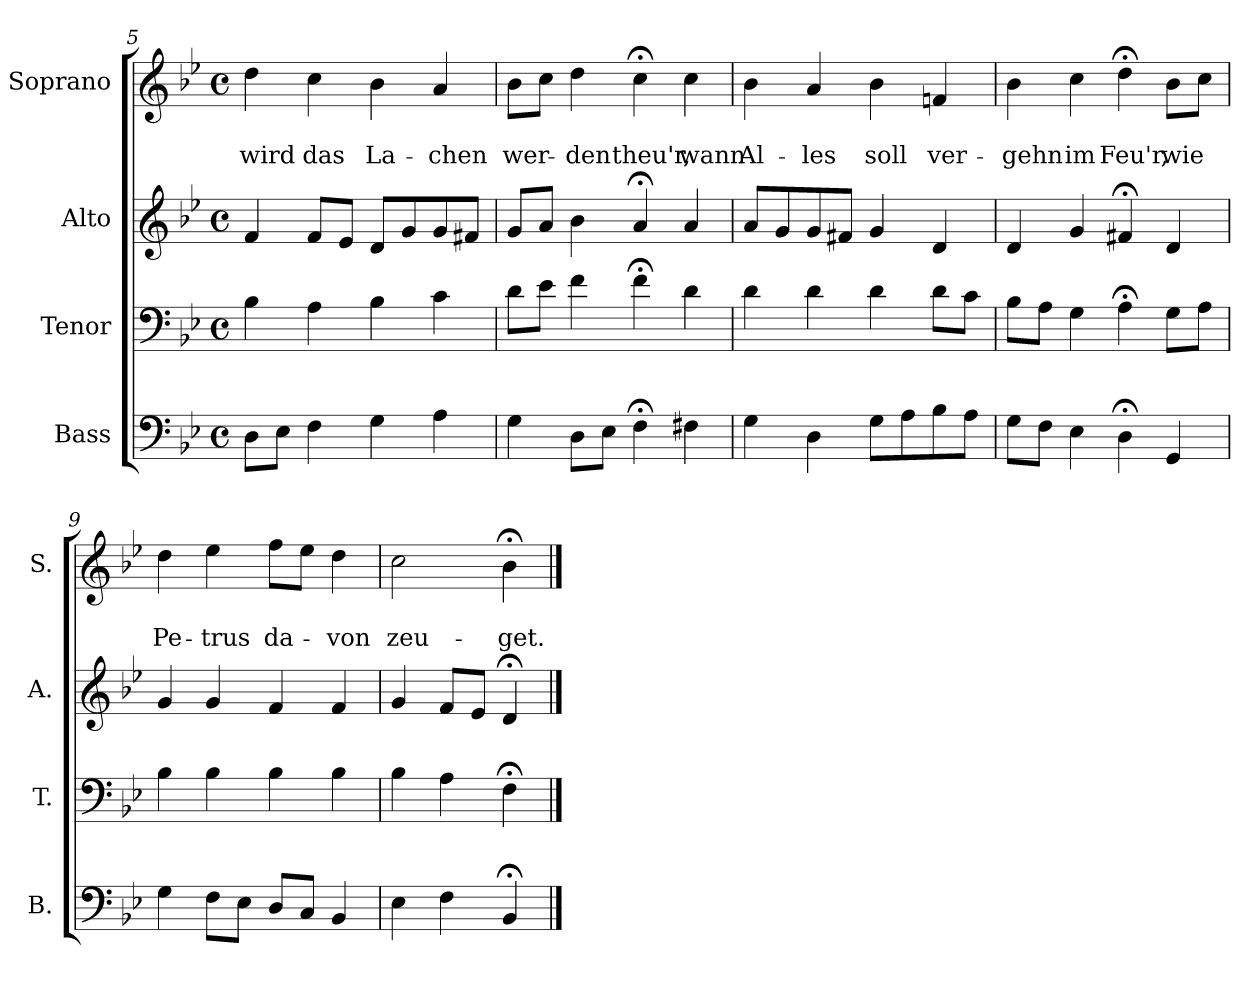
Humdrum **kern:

**kern	**kern	**kern	**kern	**text	**text
*part4	*part3	*part2	*part1	*part1	*part1
*staff4	*staff3	*staff2	*staff1	*staff1	*staff1
*I"Bass	*I"Tenor	*I"Alto	*I"Soprano	*	*
*I'B.	*I'T.	*I'A.	*I'S.	*	*
*clefF4	*clefF4	*clefG2	*clefG2	*	*
*k[b-e-]	*k[b-e-]	*k[b-e-]	*k[b-e-]	*	*
*B-:	*B-:	*B-:	*B-:	*	*
*M4/4	*M4/4	*M4/4	*M4/4	*	*
*met(c)	*met(c)	*met(c)	*met(c)	*	*
=5	=5	=5	=5	=5	=5
8D\L	4B-\	4f/	4dd\	.	wird
8E-\J	.	.	.	.	.
4F\	4A\	8f/L	4cc\	.	das
.	.	8e-/J	.	.	.
4G\	4B-\	8d/L	4b-\	.	La-
.	.	8g/	.	.	.
4A\	4c\	8g/	4a/	.	-chen
.	.	8f#X/J	.	.	.
=6	=6	=6	=6	=6	=6
4G\	8d\L	8g/L	8b-\L	.	wer-
.	8e-\J	8a/J	8cc\J	.	.
8D\L	4f\	4b-\	4dd\	.	-den
8E-\J	.	.	.	.	.
4F;<\	4f;<\	4a;</	4cc;<\	.	theu'r,
4F#X\	4d\	4a/	4cc\	.	wann
=7	=7	=7	=7	=7	=7
4G\	4d\	8a/L	4b-\	.	Al-
.	.	8g/	.	.	.
4D\	4d\	8g/	4a/	.	-les
.	.	8f#X/J	.	.	.
8G\L	4d\	4g/	4b-\	.	soll
8A\	.	.	.	.	.
8B-\	8d\L	4d/	4fn/	.	ver-
8A\J	8c\J	.	.	.	.
!!LO:PB:g=z
=8	=8	=8	=8	=8	=8
8G\L	8B-\L	4d/	4b-\	.	-gehn
8F\J	8A\J	.	.	.	.
4E-\	4G\	4g/	4cc\	.	im
4D;<\	4A;<\	4f#X;</	4dd;<\	.	Feu'r,
4GG/	8G\L	4d/	8b-\L	.	wie
.	8A\J	.	8cc\J	.	.
=9	=9	=9	=9	=9	=9
4G\	4B-\	4g/	4dd\	.	Pe-
8F\L	4B-\	4g/	4ee-\	.	-trus
8E-\J	.	.	.	.	.
8D/L	4B-\	4f/	8ff\L	.	da-
8C/J	.	.	8ee-\J	.	.
4BB-/	4B-\	4f/	4dd\	.	-von
=10	=10	=10	=10	=10	=10
4E-\	4B-\	4g/	2cc\	.	zeu-
4F\	4A\	8f/L	.	.	.
.	.	8e-/J	.	.	.
4BB-;</	4F;<\	4d;</	4b-;<\	.	-get.
==	==	==	==	==	==
*-	*-	*-	*-	*-	*-
